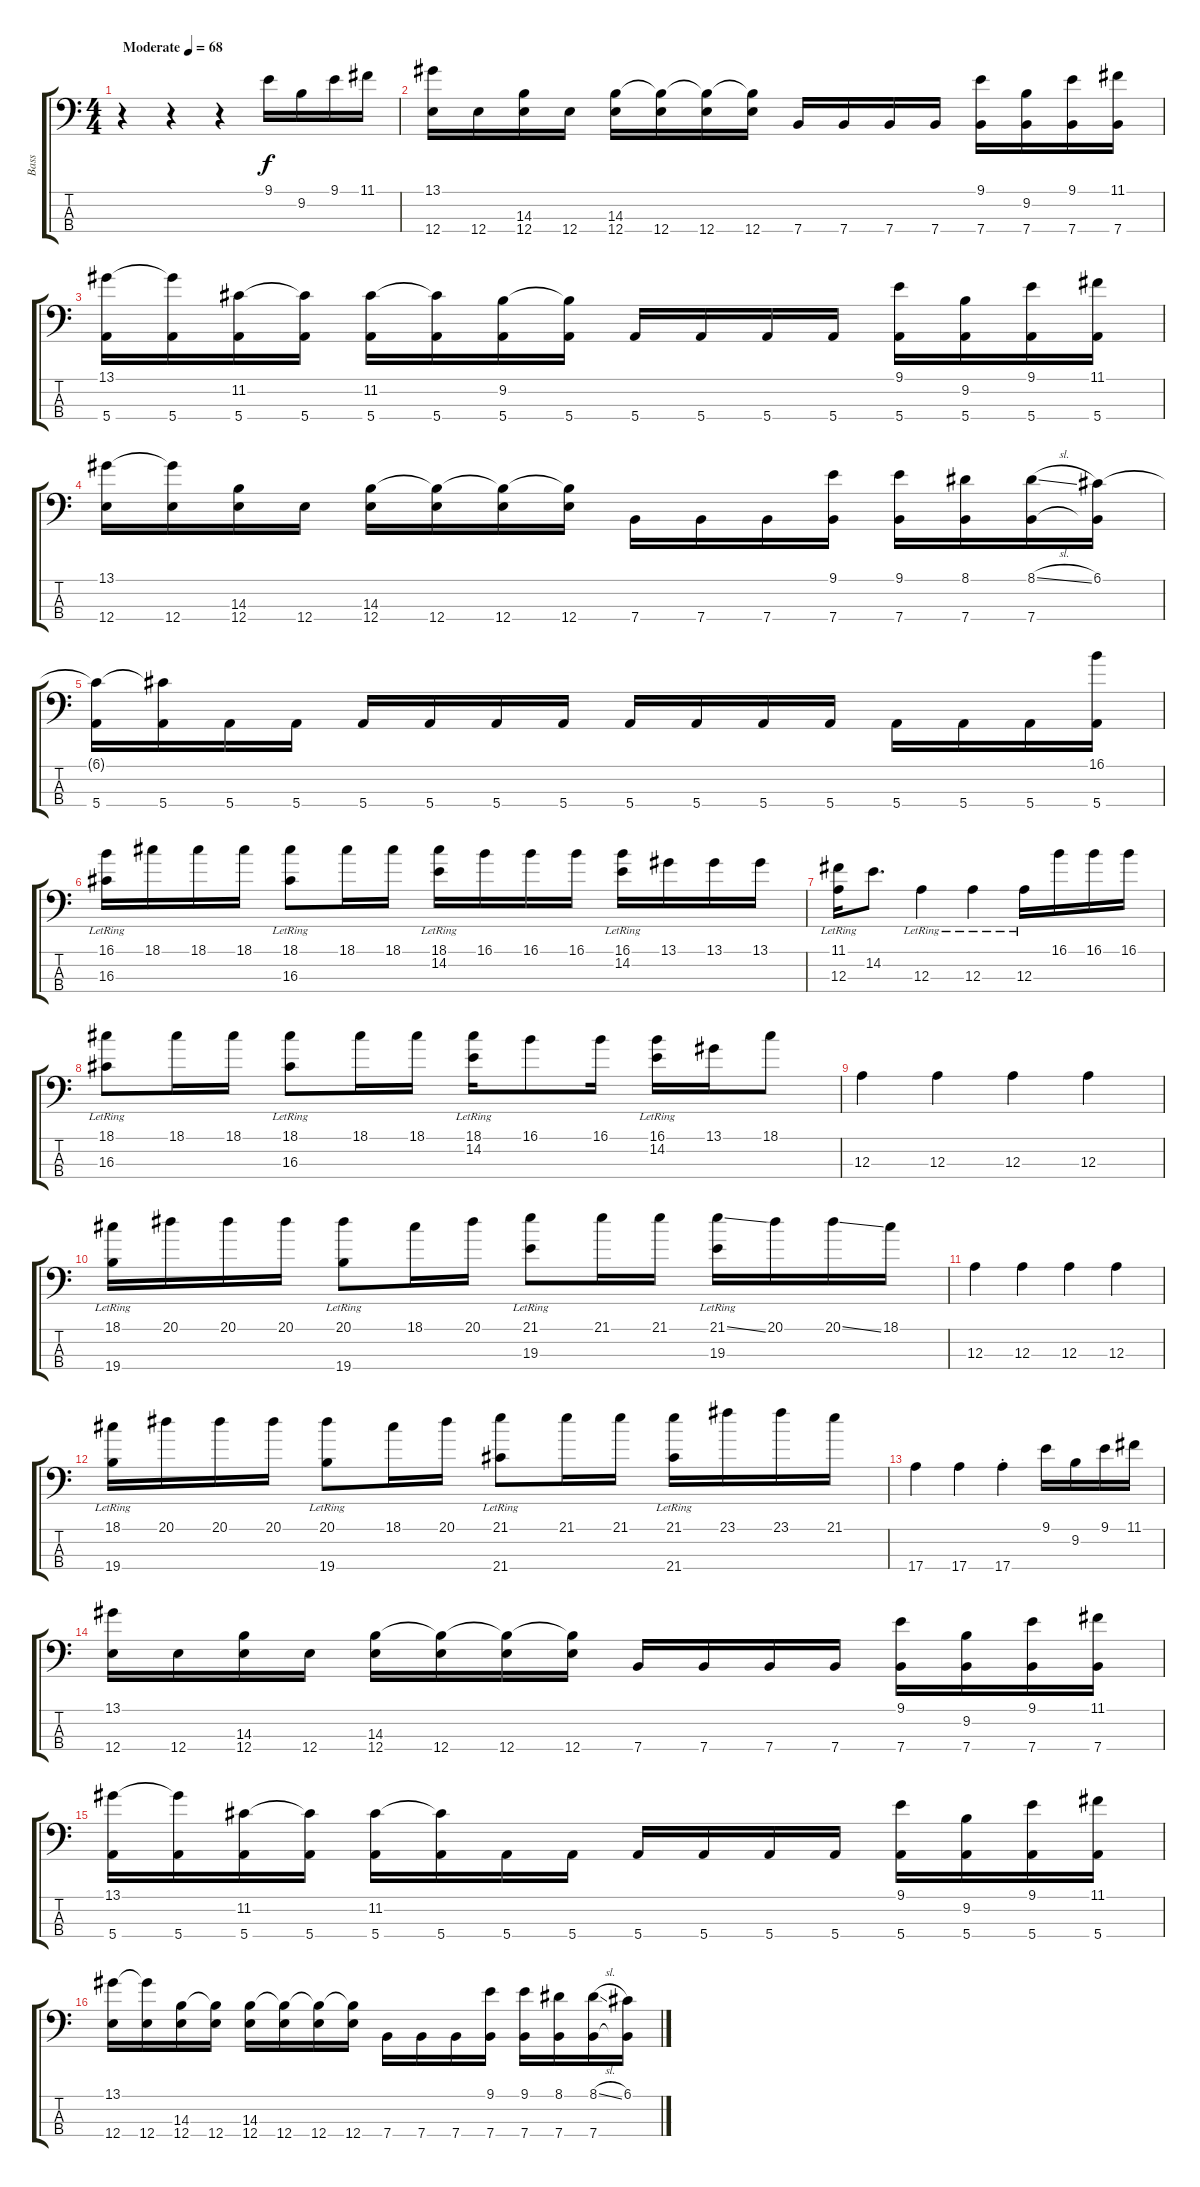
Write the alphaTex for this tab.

\track ("Bass" "Bass") {instrument electricbassfinger}
\staff {score tabs}
\tuning (G2 D2 A1 E1) {hide}
\ts (4 4)
\tempo (68 "Moderate")
\clef f4
\ks c
r.4{dy f instrument electricbassfinger} r.4 r.4 9.1.16 9.2.16 9.1.16 11.1.16 |
(13.1 12.4).16 12.4.16 (14.3 12.4).16 12.4.16 (14.3 12.4).16 (14.3{t} 12.4).16 (14.3{t} 12.4).16 (14.3{t} 12.4).16 7.4.16 7.4.16 7.4.16 7.4.16 (9.1 7.4).16 (9.2 7.4).16 (9.1 7.4).16 (11.1 7.4).16 |
(13.1 5.4).16 (13.1{t} 5.4).16 (11.2 5.4).16 (11.2{t} 5.4).16 (11.2 5.4).16 (11.2{t} 5.4).16 (9.2 5.4).16 (9.2{t} 5.4).16 5.4.16 5.4.16 5.4.16 5.4.16 (9.1 5.4).16 (9.2 5.4).16 (9.1 5.4).16 (11.1 5.4).16 |
(13.1 12.4).16 (13.1{t} 12.4).16 (14.3 12.4).16 12.4.16 (14.3 12.4).16 (14.3{t} 12.4).16 (14.3{t} 12.4).16 (14.3{t} 12.4).16 7.4.16 7.4.16 7.4.16 (9.1 7.4).16 (9.1 7.4).16 (8.1 7.4).16 (8.1{sl} 7.4).16 (6.1 7.4{t}).16 |
(6.1{t} 5.4).16 (6.1{t} 5.4).16 5.4.16 5.4.16 5.4.16 5.4.16 5.4.16 5.4.16 5.4.16 5.4.16 5.4.16 5.4.16 5.4.16 5.4.16 5.4.16 (16.1 5.4).16 |
(16.1 16.3{lr}).16 18.1.16 18.1.16 18.1.16 (18.1 16.3{lr}).8 18.1.16 18.1.16 (18.1 14.2{lr}).16 16.1.16 16.1.16 16.1.16 (16.1 14.2{lr}).16 13.1.16 13.1.16 13.1.16 |
(11.1 12.3{lr}).16 14.2.8{d} 12.3{lr}.4 12.3{lr}.4 12.3{lr}.16 16.1.16 16.1.16 16.1.16 |
(18.1 16.3{lr}).8 18.1.16 18.1.16 (18.1 16.3{lr}).8 18.1.16 18.1.16 (18.1 14.2{lr}).16 16.1.8 16.1.16 (16.1 14.2{lr}).16 13.1.16 18.1.8 |
12.3.4 12.3.4 12.3.4 12.3.4 |
(18.1 19.4{lr}).16 20.1.16 20.1.16 20.1.16 (20.1 19.4{lr}).8 18.1.16 20.1.16 (21.1 19.3{lr}).8 21.1.16 21.1.16 (21.1{ss} 19.3{lr}).16 20.1.16 20.1{ss}.16 18.1.16 |
12.3.4 12.3.4 12.3.4 12.3.4 |
(18.1 19.4{lr}).16 20.1.16 20.1.16 20.1.16 (20.1 19.4{lr}).8 18.1.16 20.1.16 (21.1 21.4{lr}).8 21.1.16 21.1.16 (21.1 21.4{lr}).16 23.1.16 23.1.16 21.1.16 |
17.4.4 17.4.4 17.4{st}.4 9.1.16 9.2.16 9.1.16 11.1.16 |
(13.1 12.4).16 12.4.16 (14.3 12.4).16 12.4.16 (14.3 12.4).16 (14.3{t} 12.4).16 (14.3{t} 12.4).16 (14.3{t} 12.4).16 7.4.16 7.4.16 7.4.16 7.4.16 (9.1 7.4).16 (9.2 7.4).16 (9.1 7.4).16 (11.1 7.4).16 |
(13.1 5.4).16 (13.1{t} 5.4).16 (11.2 5.4).16 (11.2{t} 5.4).16 (11.2 5.4).16 (11.2{t} 5.4).16 5.4.16 5.4.16 5.4.16 5.4.16 5.4.16 5.4.16 (9.1 5.4).16 (9.2 5.4).16 (9.1 5.4).16 (11.1 5.4).16 |
(13.1 12.4).16 (13.1{t} 12.4).16 (14.3 12.4).16 (14.3{t} 12.4).16 (14.3 12.4).16 (14.3{t} 12.4).16 (14.3{t} 12.4).16 (14.3{t} 12.4).16 7.4.16 7.4.16 7.4.16 (9.1 7.4).16 (9.1 7.4).16 (8.1 7.4).16 (8.1{sl} 7.4).16 (6.1 7.4{t}).16
